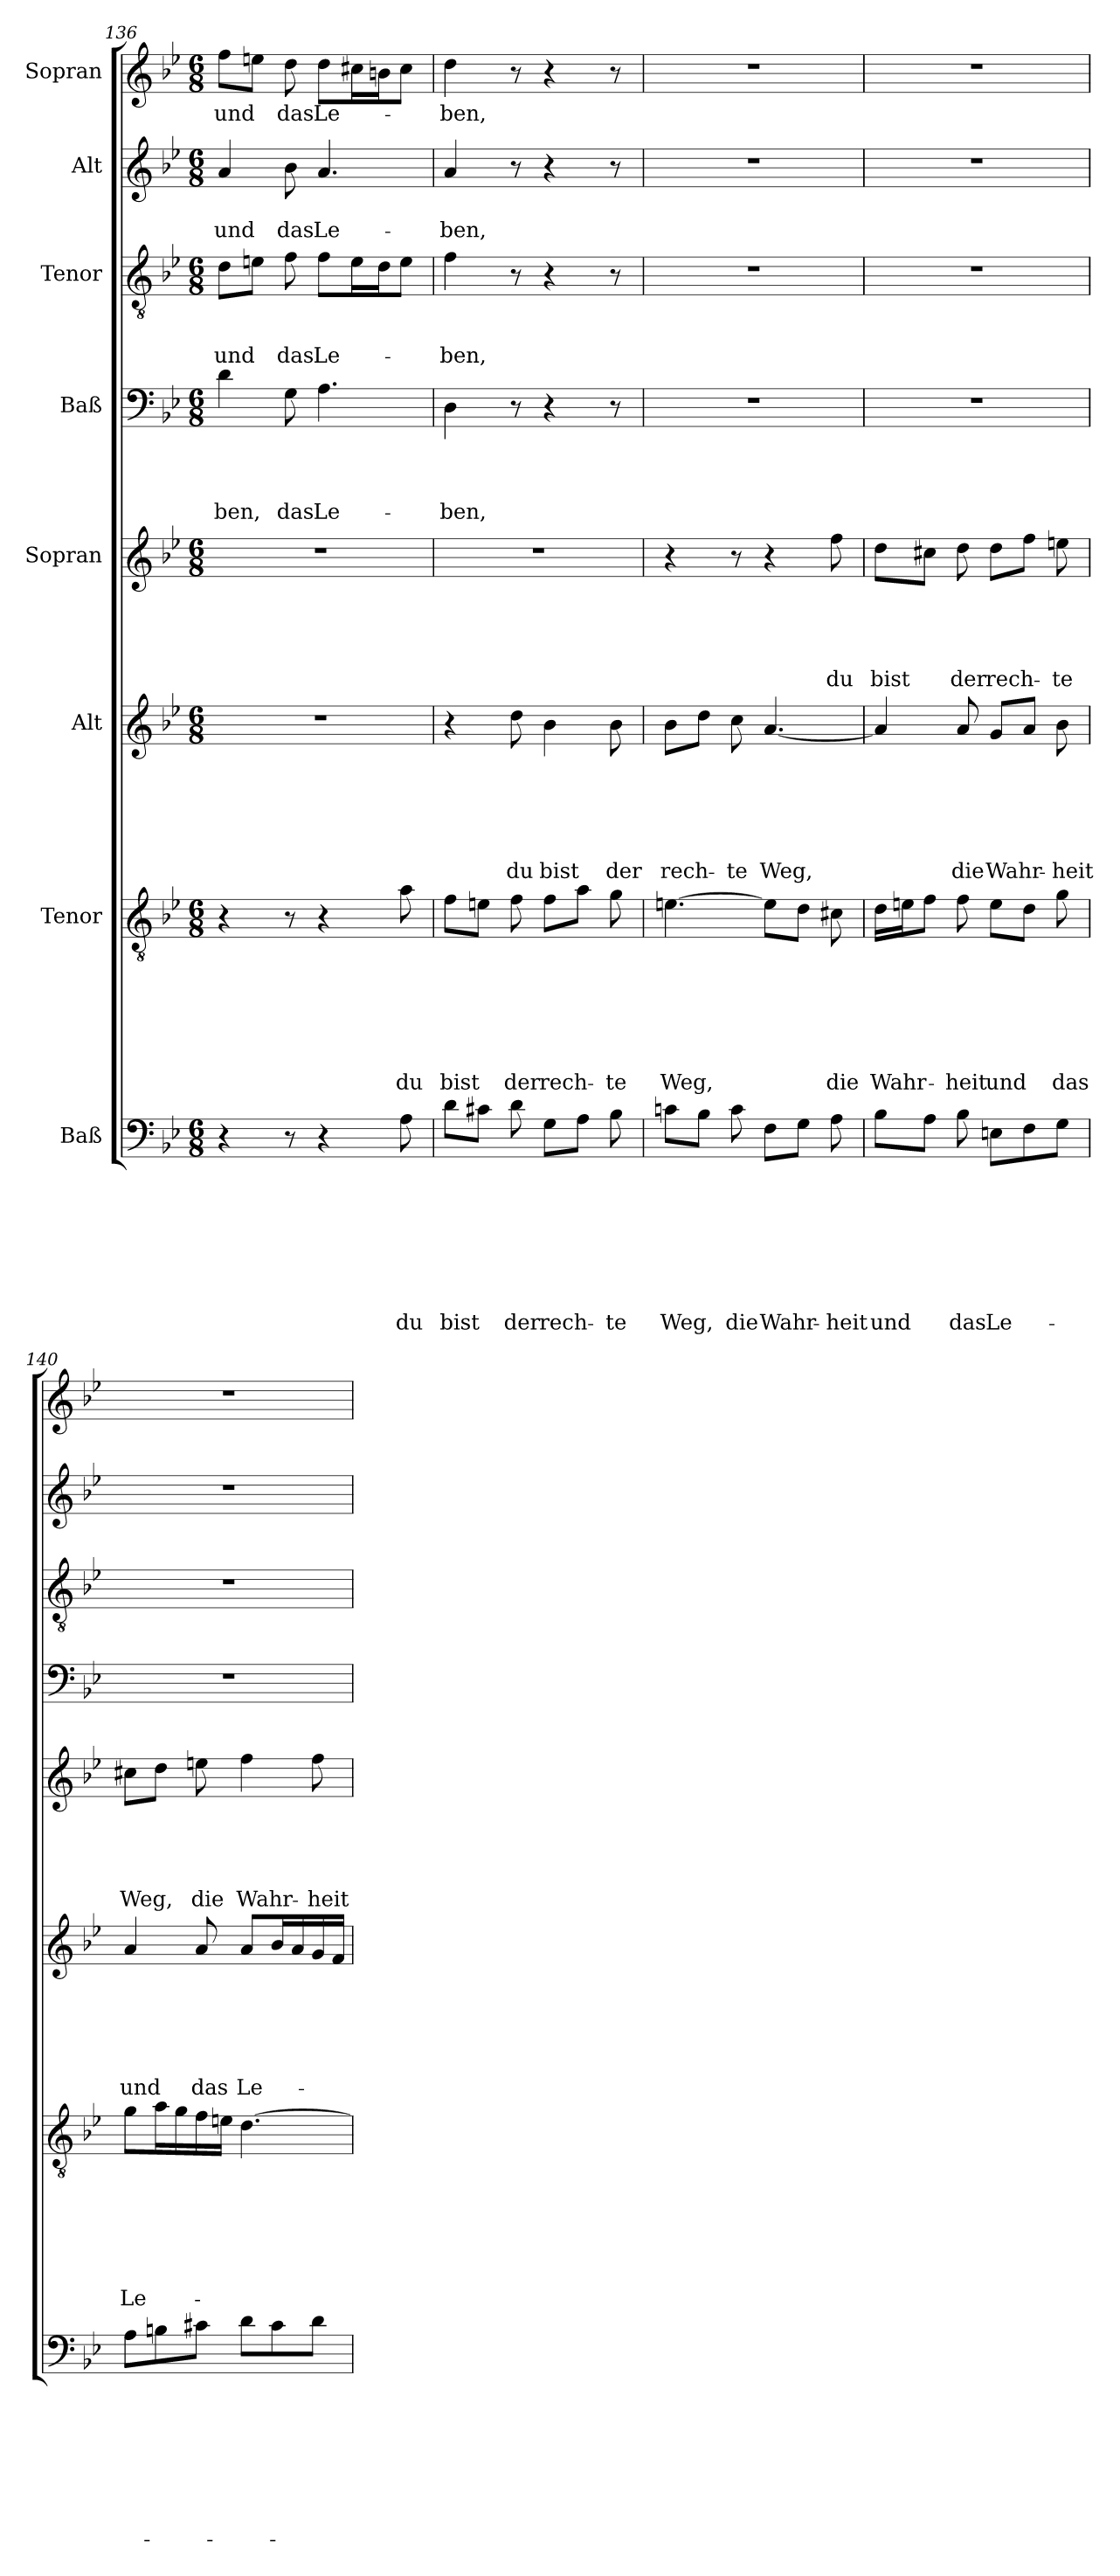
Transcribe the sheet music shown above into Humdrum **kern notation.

**kern	**text	**text	**text	**text	**text	**text	**text	**text	**kern	**text	**text	**text	**text	**text	**text	**text	**kern	**text	**text	**text	**text	**text	**text	**kern	**text	**text	**text	**text	**text	**kern	**text	**text	**text	**text	**kern	**text	**text	**text	**kern	**text	**text	**kern	**text
*part8	*part8	*part8	*part8	*part8	*part8	*part8	*part8	*part8	*part7	*part7	*part7	*part7	*part7	*part7	*part7	*part7	*part6	*part6	*part6	*part6	*part6	*part6	*part6	*part5	*part5	*part5	*part5	*part5	*part5	*part4	*part4	*part4	*part4	*part4	*part3	*part3	*part3	*part3	*part2	*part2	*part2	*part1	*part1
*staff8	*staff8	*staff8	*staff8	*staff8	*staff8	*staff8	*staff8	*staff8	*staff7	*staff7	*staff7	*staff7	*staff7	*staff7	*staff7	*staff7	*staff6	*staff6	*staff6	*staff6	*staff6	*staff6	*staff6	*staff5	*staff5	*staff5	*staff5	*staff5	*staff5	*staff4	*staff4	*staff4	*staff4	*staff4	*staff3	*staff3	*staff3	*staff3	*staff2	*staff2	*staff2	*staff1	*staff1
*I"Baß	*	*	*	*	*	*	*	*	*I"Tenor	*	*	*	*	*	*	*	*I"Alt	*	*	*	*	*	*	*I"Sopran	*	*	*	*	*	*I"Baß	*	*	*	*	*I"Tenor	*	*	*	*I"Alt	*	*	*I"Sopran	*
*clefF4	*	*	*	*	*	*	*	*	*clefGv2	*	*	*	*	*	*	*	*clefG2	*	*	*	*	*	*	*clefG2	*	*	*	*	*	*clefF4	*	*	*	*	*clefGv2	*	*	*	*clefG2	*	*	*clefG2	*
*k[b-e-]	*	*	*	*	*	*	*	*	*k[b-e-]	*	*	*	*	*	*	*	*k[b-e-]	*	*	*	*	*	*	*k[b-e-]	*	*	*	*	*	*k[b-e-]	*	*	*	*	*k[b-e-]	*	*	*	*k[b-e-]	*	*	*k[b-e-]	*
*g:	*	*	*	*	*	*	*	*	*g:	*	*	*	*	*	*	*	*g:	*	*	*	*	*	*	*g:	*	*	*	*	*	*g:	*	*	*	*	*g:	*	*	*	*g:	*	*	*g:	*
*M6/8	*	*	*	*	*	*	*	*	*M6/8	*	*	*	*	*	*	*	*M6/8	*	*	*	*	*	*	*M6/8	*	*	*	*	*	*M6/8	*	*	*	*	*M6/8	*	*	*	*M6/8	*	*	*M6/8	*
=136	=136	=136	=136	=136	=136	=136	=136	=136	=136	=136	=136	=136	=136	=136	=136	=136	=136	=136	=136	=136	=136	=136	=136	=136	=136	=136	=136	=136	=136	=136	=136	=136	=136	=136	=136	=136	=136	=136	=136	=136	=136	=136	=136
!	!	!	!	!	!	!	!	!	!	!	!	!	!	!	!	!	!LO:N:vis=1	!	!	!	!	!	!	!LO:N:vis=1	!	!	!	!	!	!	!	!	!	!LO:LY:b	!	!	!	!LO:LY:b	!	!	!LO:LY:b	!	!LO:LY:b
4r	.	.	.	.	.	.	.	.	4r	.	.	.	.	.	.	.	2.r	.	.	.	.	.	.	2.r	.	.	.	.	.	4d\	.	.	.	-ben,	8d\L	.	.	und	4a/	.	und	8ff\L	und
.	.	.	.	.	.	.	.	.	.	.	.	.	.	.	.	.	.	.	.	.	.	.	.	.	.	.	.	.	.	.	.	.	.	.	8en\J	.	.	.	.	.	.	8een\J	.
!	!	!	!	!	!	!	!	!	!	!	!	!	!	!	!	!	!	!	!	!	!	!	!	!	!	!	!	!	!	!	!	!	!	!LO:LY:b	!	!	!	!LO:LY:b	!	!	!LO:LY:b	!	!LO:LY:b
8r	.	.	.	.	.	.	.	.	8r	.	.	.	.	.	.	.	.	.	.	.	.	.	.	.	.	.	.	.	.	8G\	.	.	.	das	8f\	.	.	das	8b-\	.	das	8dd\	das
!	!	!	!	!	!	!	!	!	!	!	!	!	!	!	!	!	!	!	!	!	!	!	!	!	!	!	!	!	!	!	!	!	!	!LO:LY:b	!	!	!	!LO:LY:b	!	!	!LO:LY:b	!	!LO:LY:b
4r	.	.	.	.	.	.	.	.	4r	.	.	.	.	.	.	.	.	.	.	.	.	.	.	.	.	.	.	.	.	4.A\	.	.	.	Le-	8f\L	.	.	Le-	4.a/	.	Le-	8dd\L	Le-
.	.	.	.	.	.	.	.	.	.	.	.	.	.	.	.	.	.	.	.	.	.	.	.	.	.	.	.	.	.	.	.	.	.	.	16e\L	.	.	.	.	.	.	16cc#X\L	.
.	.	.	.	.	.	.	.	.	.	.	.	.	.	.	.	.	.	.	.	.	.	.	.	.	.	.	.	.	.	.	.	.	.	.	16d\J	.	.	.	.	.	.	16bn\J	.
!	!	!	!	!	!	!	!	!LO:LY:b	!	!	!	!	!	!	!	!LO:LY:b	!	!	!	!	!	!	!	!	!	!	!	!	!	!	!	!	!	!	!	!	!	!	!	!	!	!	!
8A\	.	.	.	.	.	.	.	du	8a\	.	.	.	.	.	.	du	.	.	.	.	.	.	.	.	.	.	.	.	.	.	.	.	.	.	8e\J	.	.	.	.	.	.	8cc#\J	.
!!LO:LB:g=z
=137	=137	=137	=137	=137	=137	=137	=137	=137	=137	=137	=137	=137	=137	=137	=137	=137	=137	=137	=137	=137	=137	=137	=137	=137	=137	=137	=137	=137	=137	=137	=137	=137	=137	=137	=137	=137	=137	=137	=137	=137	=137	=137	=137
!	!	!	!	!	!	!	!	!LO:LY:b	!	!	!	!	!	!	!	!LO:LY:b	!	!	!	!	!	!	!	!LO:N:vis=1	!	!	!	!	!	!	!	!	!	!LO:LY:b	!	!	!	!LO:LY:b	!	!	!LO:LY:b	!	!LO:LY:b
8d\L	.	.	.	.	.	.	.	bist	8f\L	.	.	.	.	.	.	bist	4r	.	.	.	.	.	.	2.r	.	.	.	.	.	4D\	.	.	.	-ben,	4f\	.	.	-ben,	4a/	.	-ben,	4dd\	-ben,
8c#X\J	.	.	.	.	.	.	.	.	8en\J	.	.	.	.	.	.	.	.	.	.	.	.	.	.	.	.	.	.	.	.	.	.	.	.	.	.	.	.	.	.	.	.	.	.
!	!	!	!	!	!	!	!	!LO:LY:b	!	!	!	!	!	!	!	!LO:LY:b	!	!	!	!	!	!	!LO:LY:b	!	!	!	!	!	!	!	!	!	!	!	!	!	!	!	!	!	!	!	!
8d\	.	.	.	.	.	.	.	der	8f\	.	.	.	.	.	.	der	8dd\	.	.	.	.	.	du	.	.	.	.	.	.	8r	.	.	.	.	8r	.	.	.	8r	.	.	8r	.
!	!	!	!	!	!	!	!	!LO:LY:b	!	!	!	!	!	!	!	!LO:LY:b	!	!	!	!	!	!	!LO:LY:b	!	!	!	!	!	!	!	!	!	!	!	!	!	!	!	!	!	!	!	!
8G\L	.	.	.	.	.	.	.	rech-	8f\L	.	.	.	.	.	.	rech-	4b-\	.	.	.	.	.	bist	.	.	.	.	.	.	4r	.	.	.	.	4r	.	.	.	4r	.	.	4r	.
8A\J	.	.	.	.	.	.	.	.	8a\J	.	.	.	.	.	.	.	.	.	.	.	.	.	.	.	.	.	.	.	.	.	.	.	.	.	.	.	.	.	.	.	.	.	.
!	!	!	!	!	!	!	!	!LO:LY:b	!	!	!	!	!	!	!	!LO:LY:b	!	!	!	!	!	!	!LO:LY:b	!	!	!	!	!	!	!	!	!	!	!	!	!	!	!	!	!	!	!	!
8B-\	.	.	.	.	.	.	.	-te	8g\	.	.	.	.	.	.	-te	8b-\	.	.	.	.	.	der	.	.	.	.	.	.	8r	.	.	.	.	8r	.	.	.	8r	.	.	8r	.
=138	=138	=138	=138	=138	=138	=138	=138	=138	=138	=138	=138	=138	=138	=138	=138	=138	=138	=138	=138	=138	=138	=138	=138	=138	=138	=138	=138	=138	=138	=138	=138	=138	=138	=138	=138	=138	=138	=138	=138	=138	=138	=138	=138
!	!	!	!	!	!	!	!	!LO:LY:b	!	!	!	!	!	!	!	!LO:LY:b	!	!	!	!	!	!	!LO:LY:b	!	!	!	!	!	!	!LO:N:vis=1	!	!	!	!	!LO:N:vis=1	!	!	!	!LO:N:vis=1	!	!	!LO:N:vis=1	!
8cn\L	.	.	.	.	.	.	.	Weg,	[4.en\	.	.	.	.	.	.	Weg,	8b-\L	.	.	.	.	.	rech-	4r	.	.	.	.	.	2.r	.	.	.	.	2.r	.	.	.	2.r	.	.	2.r	.
8B-\J	.	.	.	.	.	.	.	.	.	.	.	.	.	.	.	.	8dd\J	.	.	.	.	.	.	.	.	.	.	.	.	.	.	.	.	.	.	.	.	.	.	.	.	.	.
!	!	!	!	!	!	!	!	!LO:LY:b	!	!	!	!	!	!	!	!	!	!	!	!	!	!	!LO:LY:b	!	!	!	!	!	!	!	!	!	!	!	!	!	!	!	!	!	!	!	!
8c\	.	.	.	.	.	.	.	die	.	.	.	.	.	.	.	.	8cc\	.	.	.	.	.	-te	8r	.	.	.	.	.	.	.	.	.	.	.	.	.	.	.	.	.	.	.
!	!	!	!	!	!	!	!	!LO:LY:b	!	!	!	!	!	!	!	!	!	!	!	!	!	!	!LO:LY:b	!	!	!	!	!	!	!	!	!	!	!	!	!	!	!	!	!	!	!	!
8F\L	.	.	.	.	.	.	.	Wahr-	8e\L]	.	.	.	.	.	.	.	[4.a/	.	.	.	.	.	Weg,	4r	.	.	.	.	.	.	.	.	.	.	.	.	.	.	.	.	.	.	.
8G\J	.	.	.	.	.	.	.	.	8d\J	.	.	.	.	.	.	.	.	.	.	.	.	.	.	.	.	.	.	.	.	.	.	.	.	.	.	.	.	.	.	.	.	.	.
!	!	!	!	!	!	!	!	!LO:LY:b	!	!	!	!	!	!	!	!LO:LY:b	!	!	!	!	!	!	!	!	!	!	!	!	!LO:LY:b	!	!	!	!	!	!	!	!	!	!	!	!	!	!
8A\	.	.	.	.	.	.	.	-heit	8c#X\	.	.	.	.	.	.	die	.	.	.	.	.	.	.	8ff\	.	.	.	.	du	.	.	.	.	.	.	.	.	.	.	.	.	.	.
=139	=139	=139	=139	=139	=139	=139	=139	=139	=139	=139	=139	=139	=139	=139	=139	=139	=139	=139	=139	=139	=139	=139	=139	=139	=139	=139	=139	=139	=139	=139	=139	=139	=139	=139	=139	=139	=139	=139	=139	=139	=139	=139	=139
!	!	!	!	!	!	!	!	!LO:LY:b	!	!	!	!	!	!	!	!LO:LY:b	!	!	!	!	!	!	!	!	!	!	!	!	!LO:LY:b	!LO:N:vis=1	!	!	!	!	!LO:N:vis=1	!	!	!	!LO:N:vis=1	!	!	!LO:N:vis=1	!
8B-\L	.	.	.	.	.	.	.	und	16d\LL	.	.	.	.	.	.	Wahr-	4a/]	.	.	.	.	.	.	8dd\L	.	.	.	.	bist	2.r	.	.	.	.	2.r	.	.	.	2.r	.	.	2.r	.
.	.	.	.	.	.	.	.	.	16en\J	.	.	.	.	.	.	.	.	.	.	.	.	.	.	.	.	.	.	.	.	.	.	.	.	.	.	.	.	.	.	.	.	.	.
8A\J	.	.	.	.	.	.	.	.	8f\J	.	.	.	.	.	.	.	.	.	.	.	.	.	.	8cc#X\J	.	.	.	.	.	.	.	.	.	.	.	.	.	.	.	.	.	.	.
!	!	!	!	!	!	!	!	!LO:LY:b	!	!	!	!	!	!	!	!LO:LY:b	!	!	!	!	!	!	!LO:LY:b	!	!	!	!	!	!LO:LY:b	!	!	!	!	!	!	!	!	!	!	!	!	!	!
8B-\	.	.	.	.	.	.	.	das	8f\	.	.	.	.	.	.	-heit	8a/	.	.	.	.	.	die	8dd\	.	.	.	.	der	.	.	.	.	.	.	.	.	.	.	.	.	.	.
!	!	!	!	!	!	!	!	!LO:LY:b	!	!	!	!	!	!	!	!LO:LY:b	!	!	!	!	!	!	!LO:LY:b	!	!	!	!	!	!LO:LY:b	!	!	!	!	!	!	!	!	!	!	!	!	!	!
8En\L	.	.	.	.	.	.	.	Le-	8e\L	.	.	.	.	.	.	und	8g/L	.	.	.	.	.	Wahr-	8dd\L	.	.	.	.	rech-	.	.	.	.	.	.	.	.	.	.	.	.	.	.
8F\	.	.	.	.	.	.	.	.	8d\J	.	.	.	.	.	.	.	8a/J	.	.	.	.	.	.	8ff\J	.	.	.	.	.	.	.	.	.	.	.	.	.	.	.	.	.	.	.
!	!	!	!	!	!	!	!	!	!	!	!	!	!	!	!	!LO:LY:b	!	!	!	!	!	!	!LO:LY:b	!	!	!	!	!	!LO:LY:b	!	!	!	!	!	!	!	!	!	!	!	!	!	!
8G\J	.	.	.	.	.	.	.	.	8g\	.	.	.	.	.	.	das	8b-\	.	.	.	.	.	-heit	8een\	.	.	.	.	-te	.	.	.	.	.	.	.	.	.	.	.	.	.	.
=140	=140	=140	=140	=140	=140	=140	=140	=140	=140	=140	=140	=140	=140	=140	=140	=140	=140	=140	=140	=140	=140	=140	=140	=140	=140	=140	=140	=140	=140	=140	=140	=140	=140	=140	=140	=140	=140	=140	=140	=140	=140	=140	=140
!	!	!	!	!	!	!	!	!	!	!	!	!	!	!	!	!LO:LY:b	!	!	!	!	!	!	!LO:LY:b	!	!	!	!	!	!LO:LY:b	!LO:N:vis=1	!	!	!	!	!LO:N:vis=1	!	!	!	!LO:N:vis=1	!	!	!LO:N:vis=1	!
8A\L	.	.	.	.	.	.	.	.	8g\L	.	.	.	.	.	.	Le-	4a/	.	.	.	.	.	und	8cc#X\L	.	.	.	.	Weg,	2.r	.	.	.	.	2.r	.	.	.	2.r	.	.	2.r	.
8Bn\	.	.	.	.	.	.	.	.	16a\L	.	.	.	.	.	.	.	.	.	.	.	.	.	.	8dd\J	.	.	.	.	.	.	.	.	.	.	.	.	.	.	.	.	.	.	.
.	.	.	.	.	.	.	.	.	16g\	.	.	.	.	.	.	.	.	.	.	.	.	.	.	.	.	.	.	.	.	.	.	.	.	.	.	.	.	.	.	.	.	.	.
!	!	!	!	!	!	!	!	!	!	!	!	!	!	!	!	!	!	!	!	!	!	!	!LO:LY:b	!	!	!	!	!	!LO:LY:b	!	!	!	!	!	!	!	!	!	!	!	!	!	!
8c#X\J	.	.	.	.	.	.	.	.	16f\	.	.	.	.	.	.	.	8a/	.	.	.	.	.	das	8een\	.	.	.	.	die	.	.	.	.	.	.	.	.	.	.	.	.	.	.
.	.	.	.	.	.	.	.	.	16en\JJ	.	.	.	.	.	.	.	.	.	.	.	.	.	.	.	.	.	.	.	.	.	.	.	.	.	.	.	.	.	.	.	.	.	.
!	!	!	!	!	!	!	!	!	!	!	!	!	!	!	!	!	!	!	!	!	!	!	!LO:LY:b	!	!	!	!	!	!LO:LY:b	!	!	!	!	!	!	!	!	!	!	!	!	!	!
8d\L	.	.	.	.	.	.	.	.	[4.d\	.	.	.	.	.	.	.	8a/L	.	.	.	.	.	Le-	4ff\	.	.	.	.	Wahr-	.	.	.	.	.	.	.	.	.	.	.	.	.	.
8c#\	.	.	.	.	.	.	.	.	.	.	.	.	.	.	.	.	16b-/L	.	.	.	.	.	.	.	.	.	.	.	.	.	.	.	.	.	.	.	.	.	.	.	.	.	.
.	.	.	.	.	.	.	.	.	.	.	.	.	.	.	.	.	16a/	.	.	.	.	.	.	.	.	.	.	.	.	.	.	.	.	.	.	.	.	.	.	.	.	.	.
!	!	!	!	!	!	!	!	!	!	!	!	!	!	!	!	!	!	!	!	!	!	!	!	!	!	!	!	!	!LO:LY:b	!	!	!	!	!	!	!	!	!	!	!	!	!	!
8d\J	.	.	.	.	.	.	.	.	.	.	.	.	.	.	.	.	16g/	.	.	.	.	.	.	8ff\	.	.	.	.	-heit	.	.	.	.	.	.	.	.	.	.	.	.	.	.
.	.	.	.	.	.	.	.	.	.	.	.	.	.	.	.	.	16f/JJ	.	.	.	.	.	.	.	.	.	.	.	.	.	.	.	.	.	.	.	.	.	.	.	.	.	.
=	=	=	=	=	=	=	=	=	=	=	=	=	=	=	=	=	=	=	=	=	=	=	=	=	=	=	=	=	=	=	=	=	=	=	=	=	=	=	=	=	=	=	=
*-	*-	*-	*-	*-	*-	*-	*-	*-	*-	*-	*-	*-	*-	*-	*-	*-	*-	*-	*-	*-	*-	*-	*-	*-	*-	*-	*-	*-	*-	*-	*-	*-	*-	*-	*-	*-	*-	*-	*-	*-	*-	*-	*-
